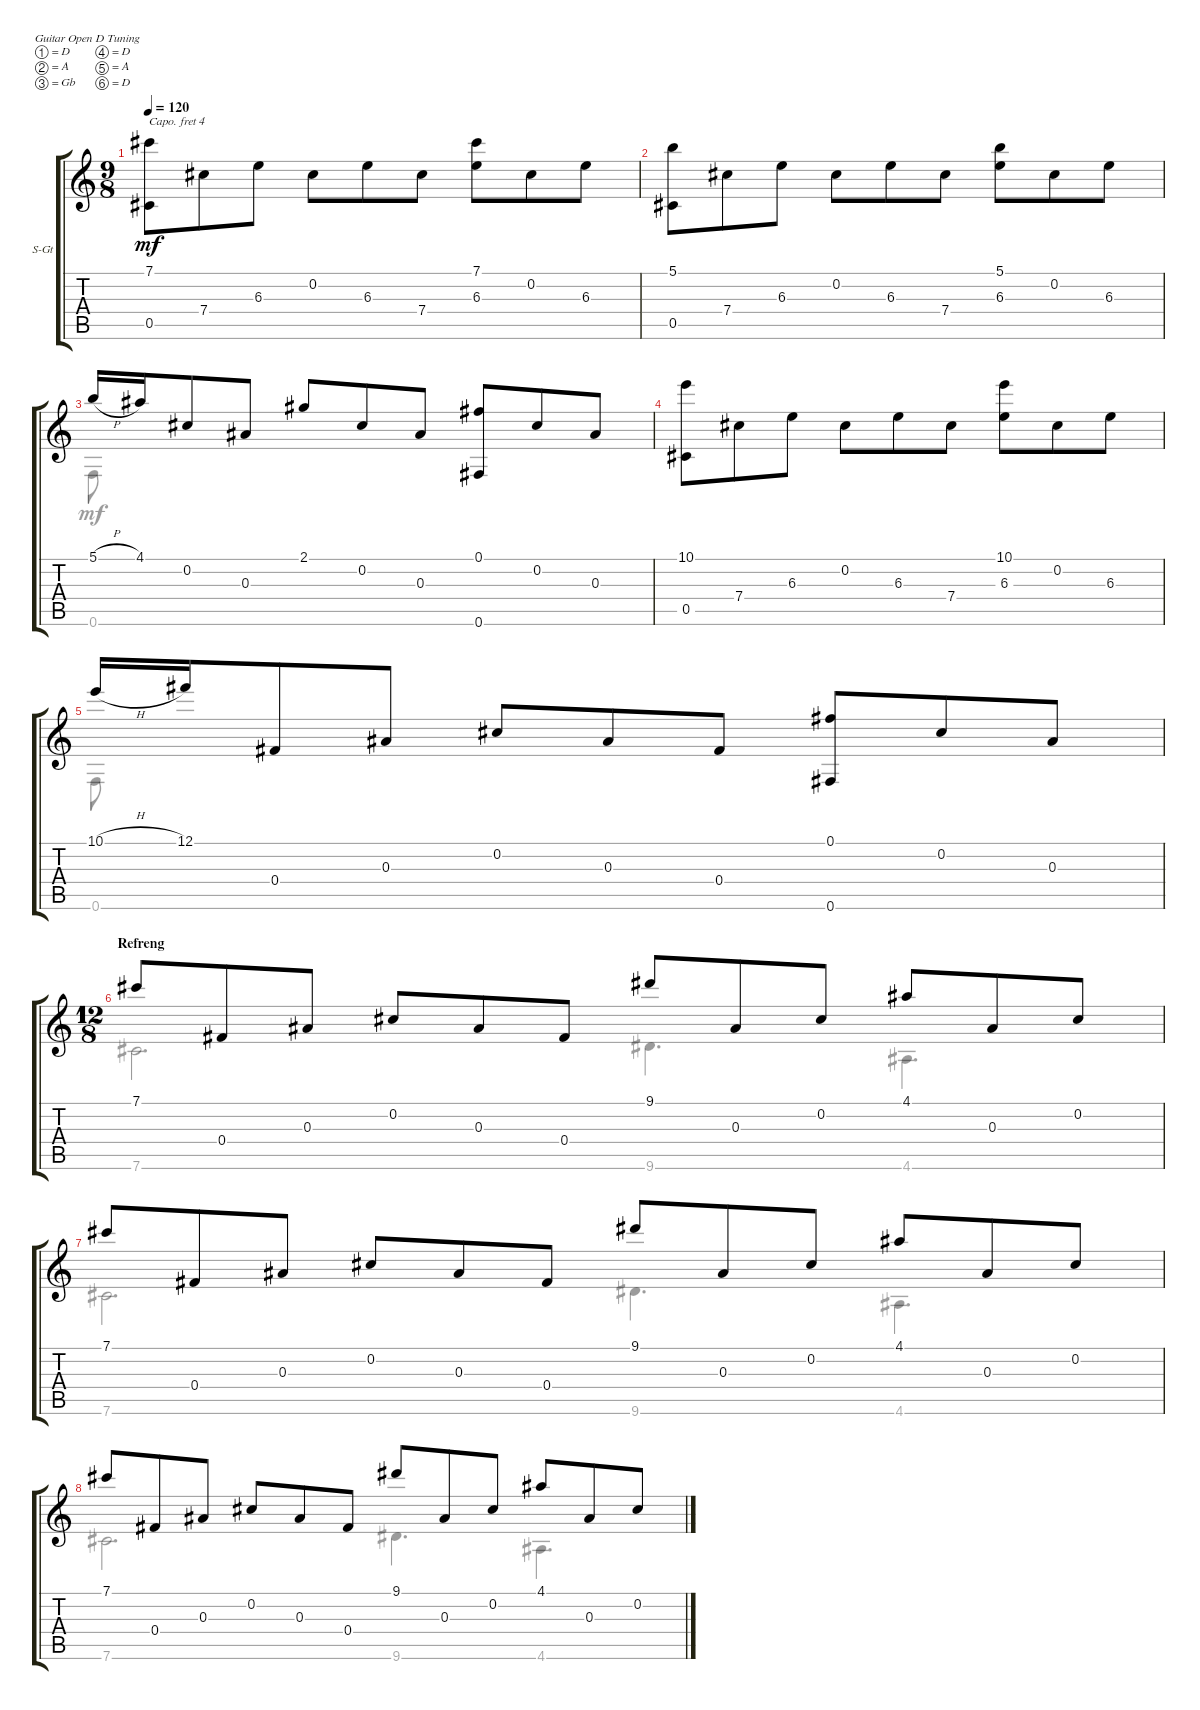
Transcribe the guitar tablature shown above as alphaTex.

\defaultSystemsLayout 4
\bracketExtendMode groupsimilarinstruments
\firstSystemTrackNameOrientation horizontal
\otherSystemsTrackNameOrientation horizontal
\track ("Steel Guitar" "S-Gt") {instrument acousticguitarsteel}
\staff {score tabs}
\capo 4
\tuning (D4 A3 Gb3 D3 A2 D2)
\voice
\ts (9 8)
\tempo 120
\clef g2
\ks c
(0.5 7.1).8{dy mf} 7.4.8 6.3.8 0.2.8 6.3.8 7.4.8 (6.3 7.1).8 0.2.8 6.3.8 |
(0.5 5.1).8 7.4.8 6.3.8 0.2.8 6.3.8 7.4.8 (6.3 5.1).8 0.2.8 6.3.8 |
\scale
0.401907 5.1{h}.16 4.1.16 0.2.8 0.3.8 2.1.8 0.2.8 0.3.8 (0.6 0.1).8 0.2.8 0.3.8 |
\scale
0.279365 (0.5 10.1).8 7.4.8 6.3.8 0.2.8 6.3.8 7.4.8 (6.3 10.1).8 0.2.8 6.3.8 |
\scale
0.318872 10.1{h}.16 12.1.16 0.4.8 0.3.8 0.2.8 0.3.8 0.4.8 (0.6 0.1).8 0.2.8 0.3.8 |
\ts (12 8)
\section ("" "Refreng")
7.1.8 0.4.8 0.3.8 0.2.8 0.3.8 0.4.8 9.1.8 0.3.8 0.2.8 4.1.8 0.3.8 0.2.8 |
7.1.8 0.4.8 0.3.8 0.2.8 0.3.8 0.4.8 9.1.8 0.3.8 0.2.8 4.1.8 0.3.8 0.2.8 |
7.1.8 0.4.8 0.3.8 0.2.8 0.3.8 0.4.8 9.1.8 0.3.8 0.2.8 4.1.8 0.3.8 0.2.8
\voice
\clef g2
\ottava regular
\simile none
\ks c
|
|
\scale
0.401907 0.6.8 |
\scale
0.279365 |
\scale
0.318872 0.6.8 |
7.6.2{d} 9.6.4{d} 4.6.4{d} |
7.6.2{d} 9.6.4{d} 4.6.4{d} |
7.6.2{d} 9.6.4{d} 4.6.4{d}
